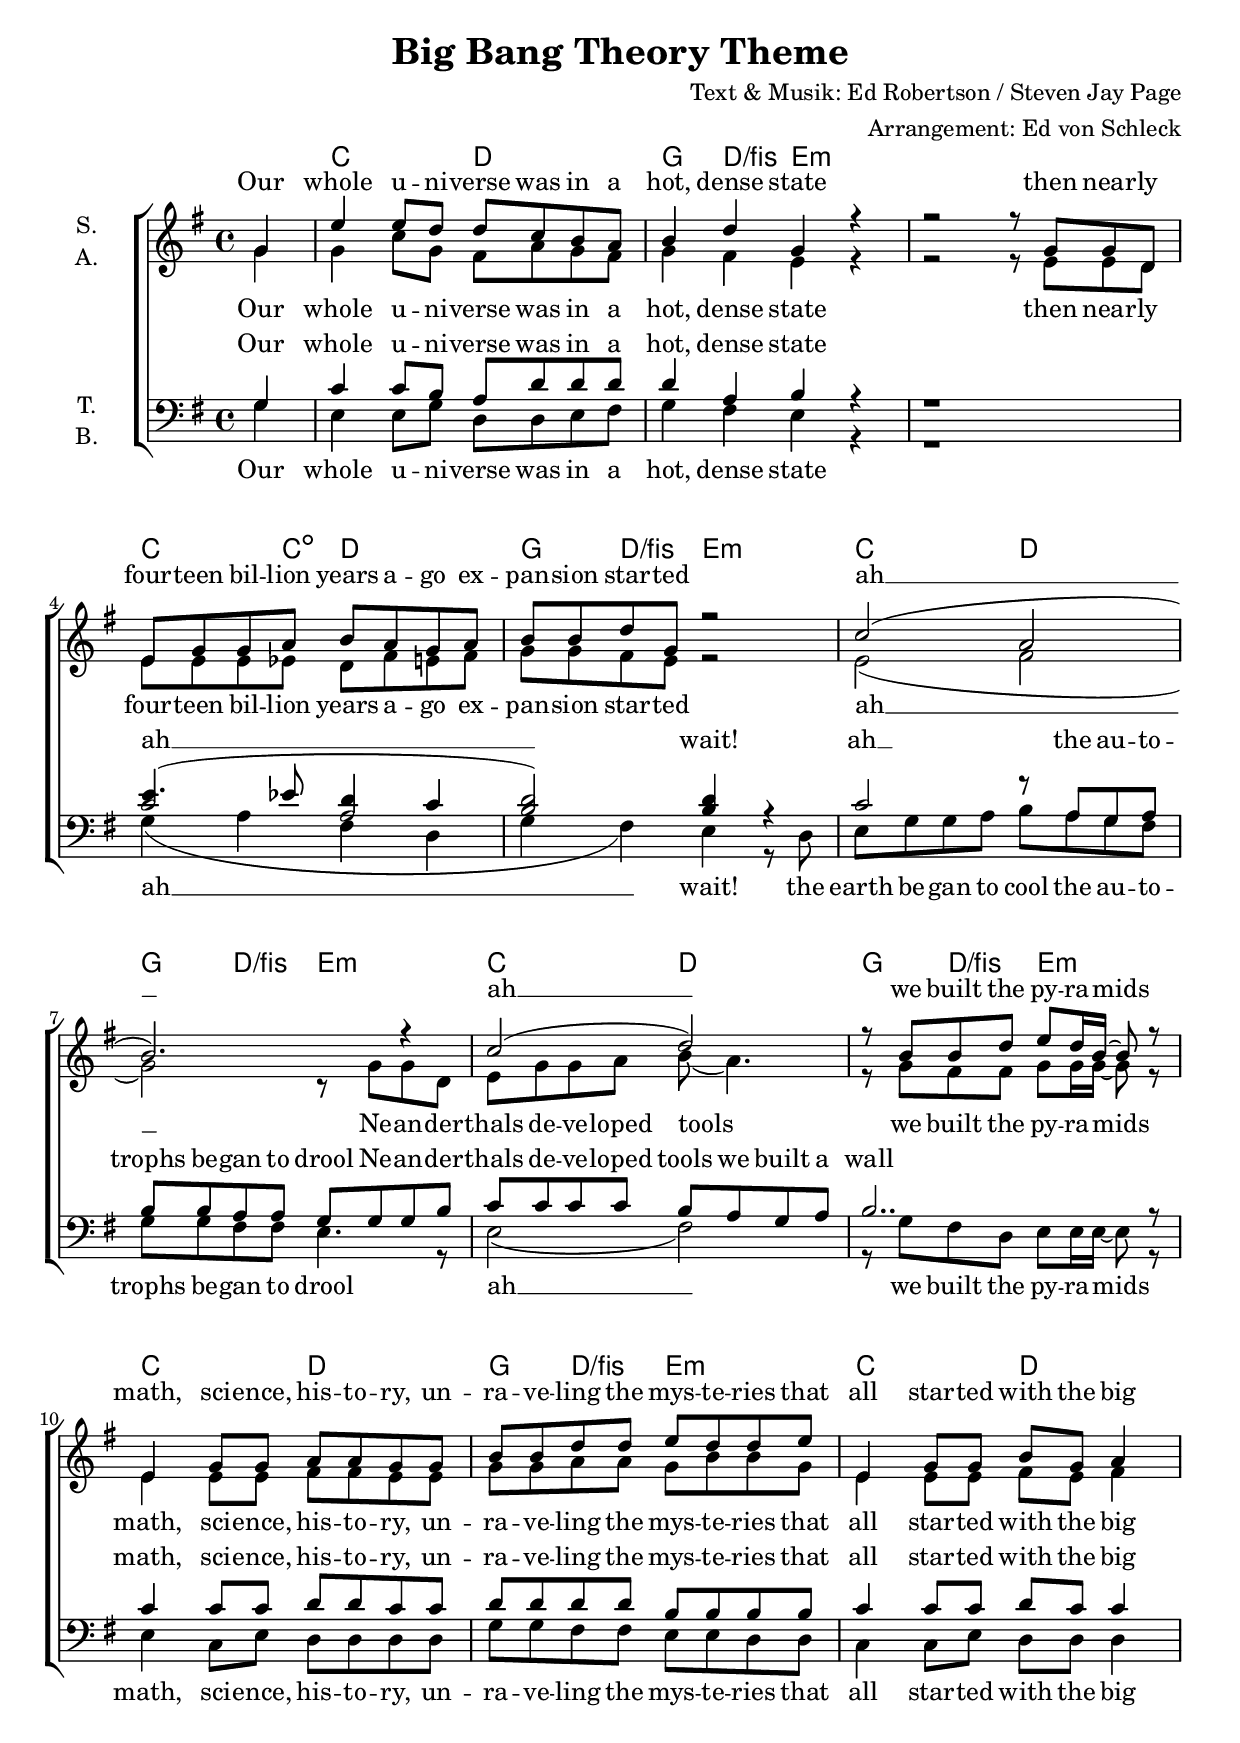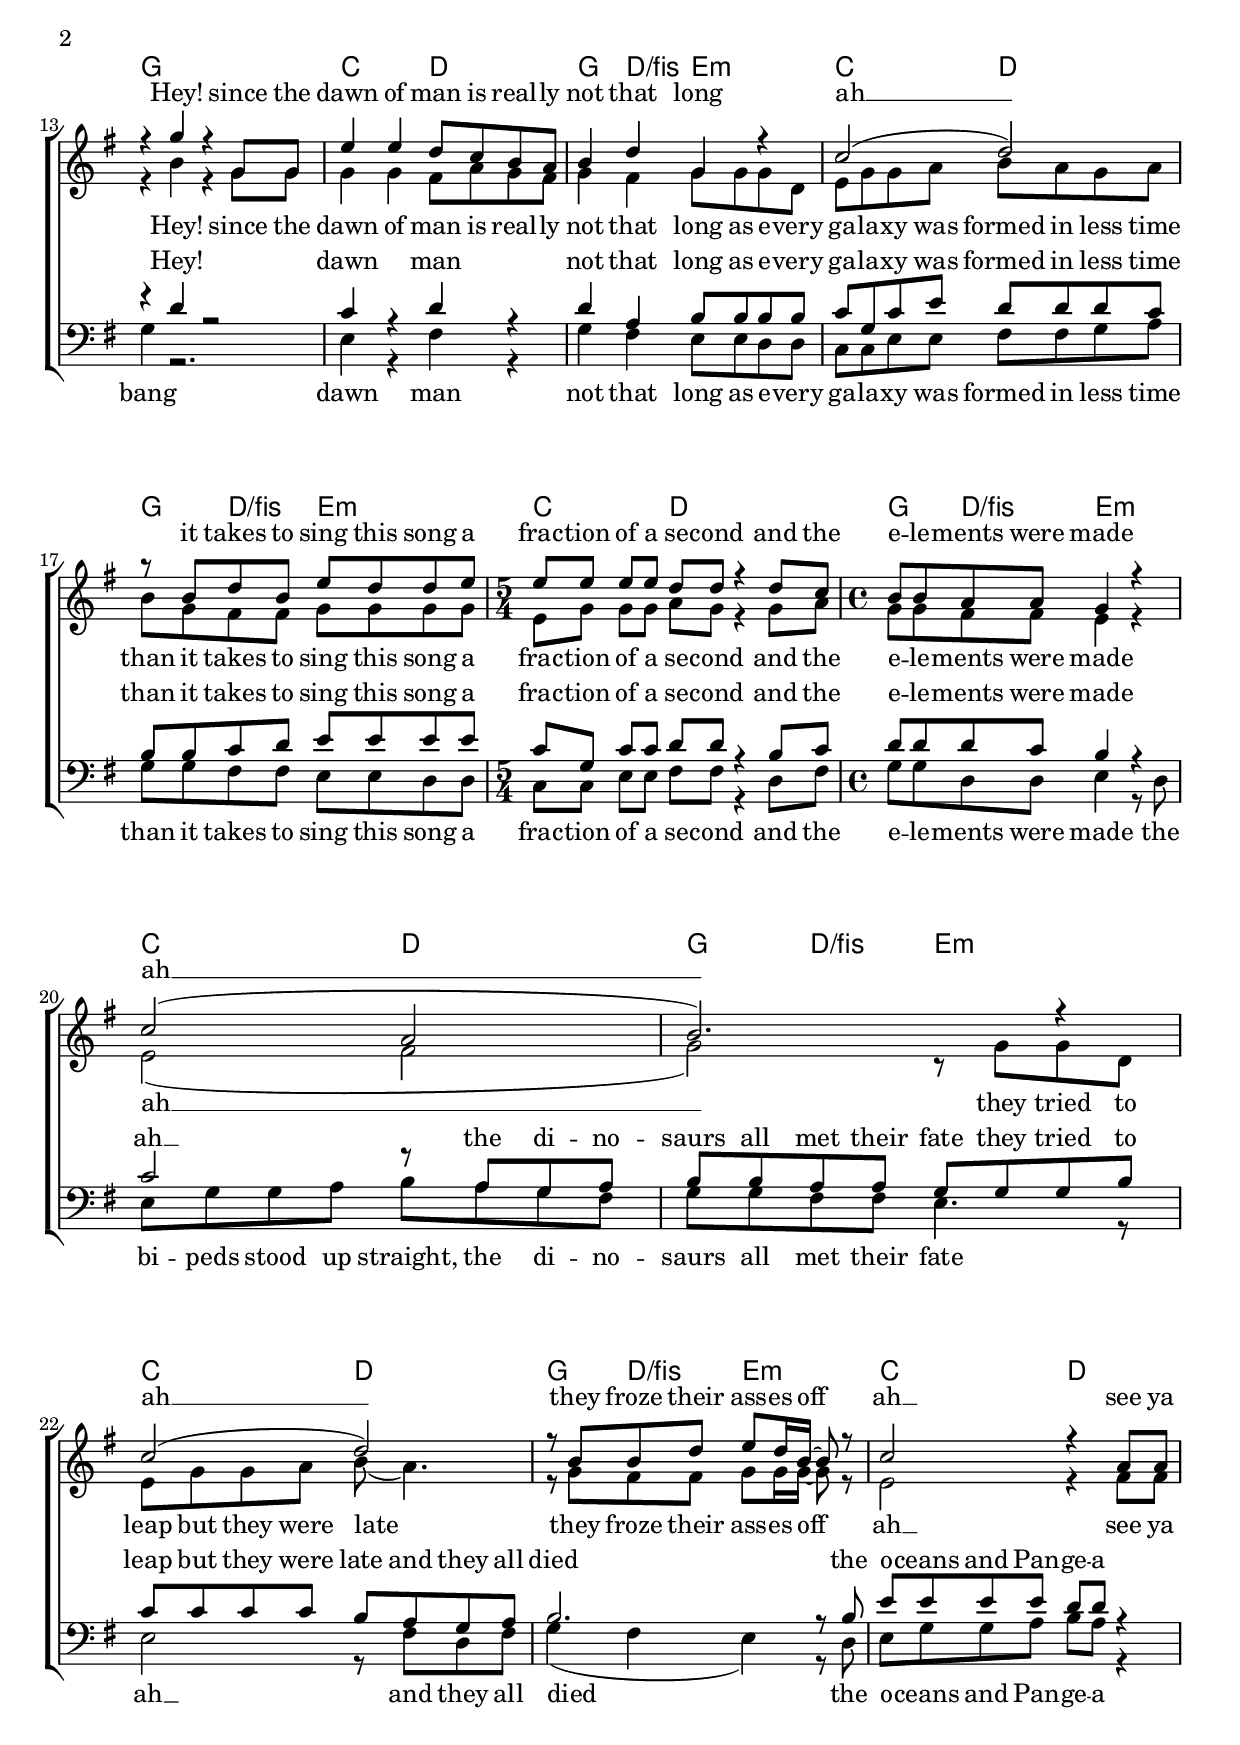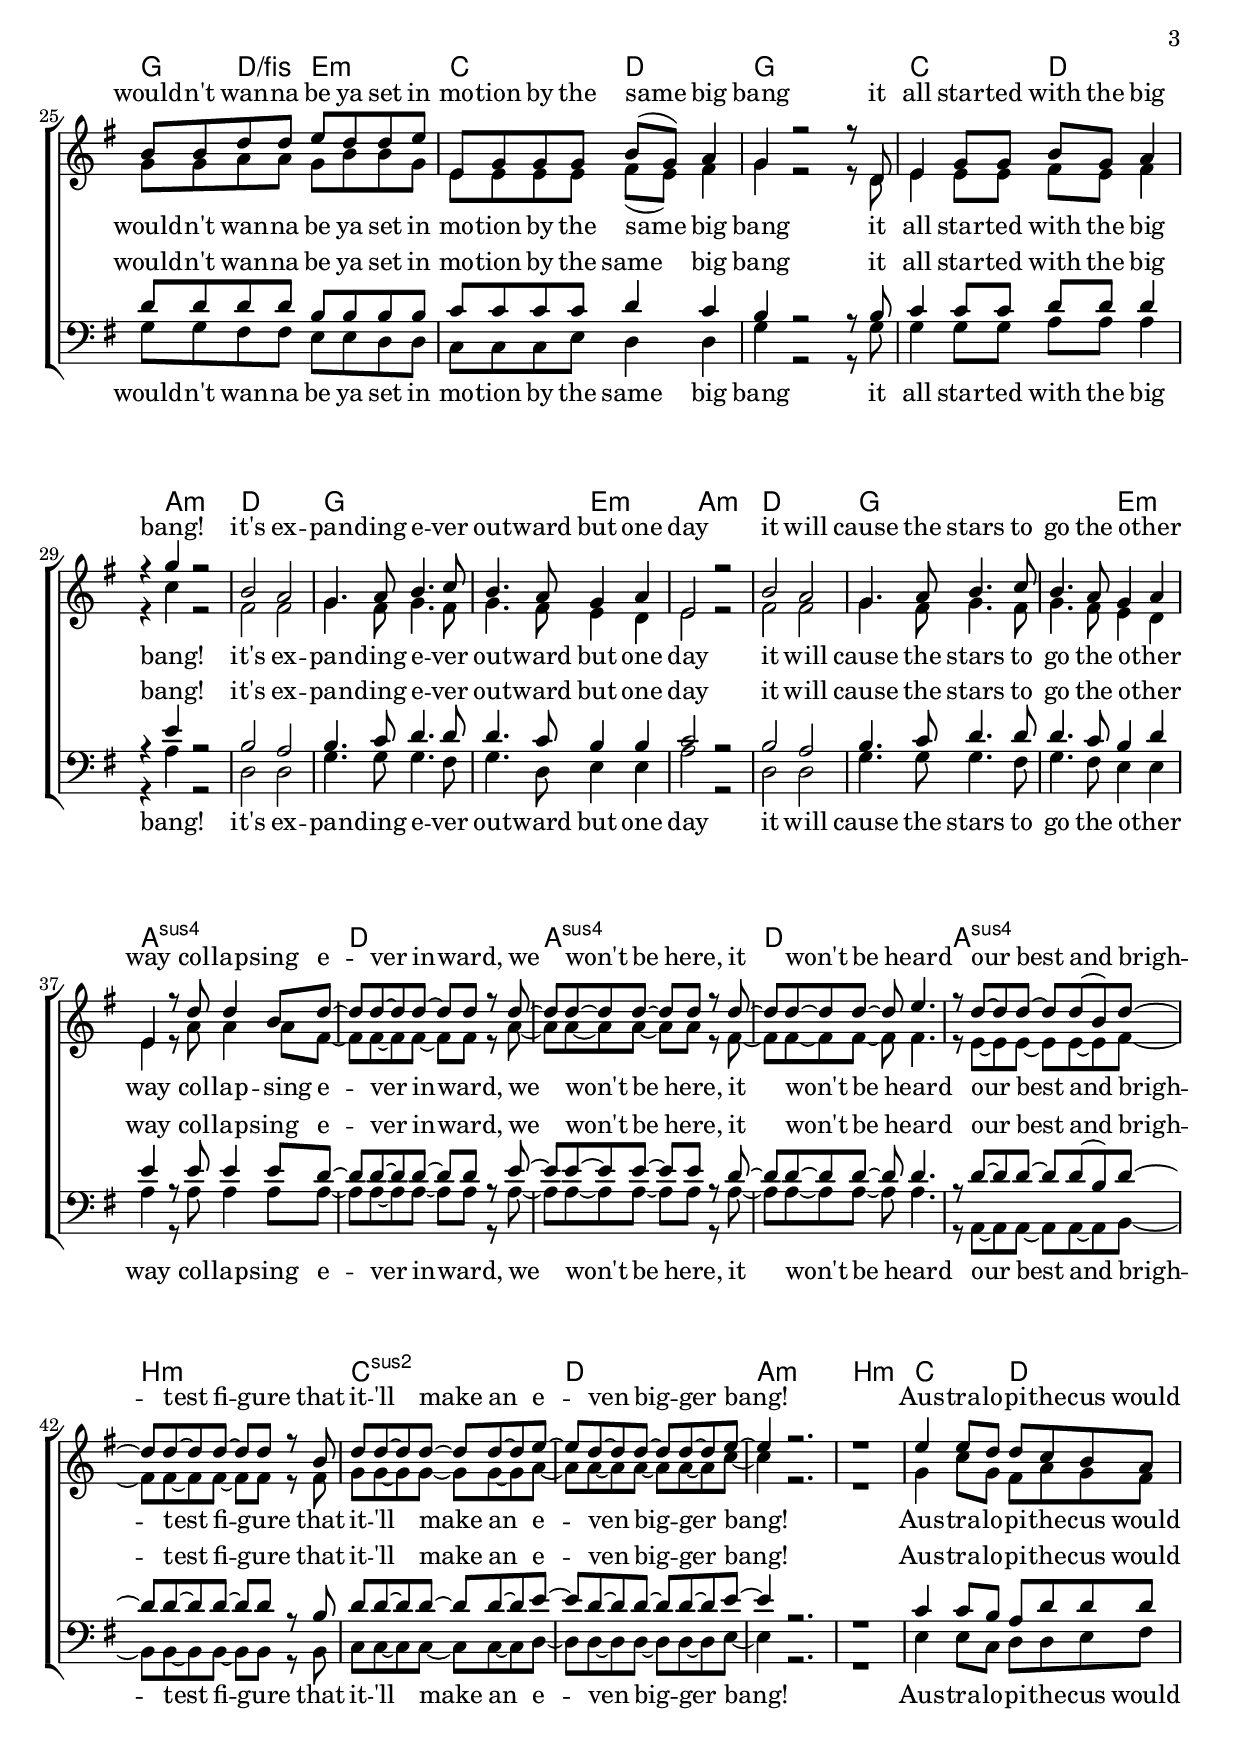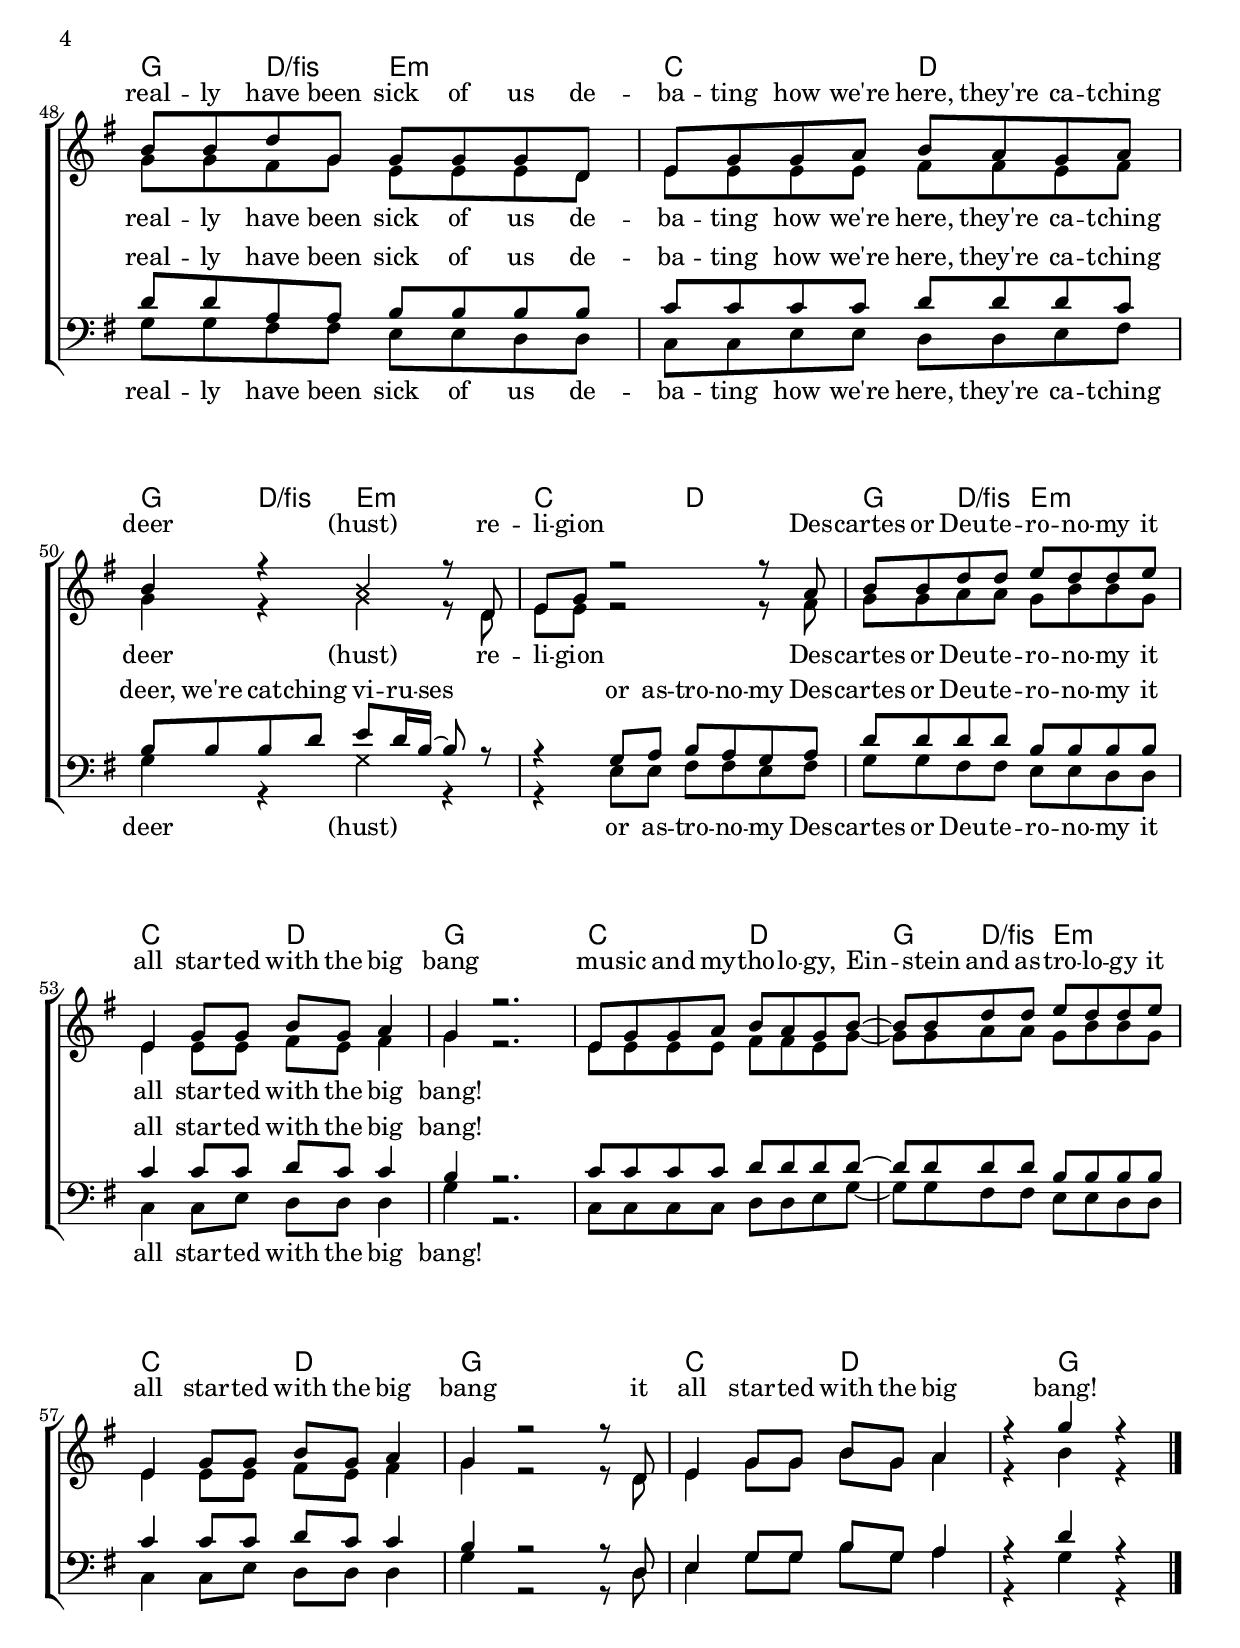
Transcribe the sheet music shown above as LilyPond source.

\version "2.19.81"

\header {
  title = "Big Bang Theory Theme"
  composer = "Text & Musik: Ed Robertson / Steven Jay Page"
  arranger = "Arrangement: Ed von Schleck"
}

\paper {
  #(set-paper-size "a4")
}

\layout {
  \context {
    \Voice
    \consists "Melody_engraver"
    \override Stem #'neutral-direction = #'()
  }
}

global = {
  \key g \major
  \time 4/4
  \partial 4
}

chordNames = \chordmode {
  \global
  \germanChords
  s4
  c2 d g4 d/fis e1.:m
  c4. c8:dim d2 g4 d/fis e2:m
  
  c2 d g4 d/fis e2:m
  c2 d g4 d/fis e2:m
  c2 d g4 d/fis e2:m
  c d g1
  
  
  c2 d g4 d/fis e2:m
  c2 d g4 d/fis e2:m
  \time 5/4 c2 d2. \time 4/4 g4 d/fis e2:m
  c2 d g4 d/fis e2:m
  c2 d g4 d/fis e2:m
  c2 d g4 d/fis e2:m
  c d g1
  c2 d
  
  s4 a2.:m d1 g1. e2:m
  s4 a2.:m d1 g1. e2:m
  a1:sus4 d a:sus4 d
  a:sus4 b:m c:sus2 d 
  
  a:m b:m
  c2 d g4 d/fis e2:m
  c2 d g4 d/fis e2:m
  c2 d g4 d/fis e2:m
  c d g1
  c2 d g4 d/fis e2:m
  c2 d g1
  c2 d s4 g2
  \bar "|."
}

soprano = \relative c'' {
  \global
  g4
  
  e'4 e8 d d c b a
  b4 d g,4 r
  r2 r8 g g d
  e g g a b a g a
  b b d g, r2
  
  c2( a
  b2.) r4
  c2( d)
  r8 b b d e d16 b16~ b8 r
  
  e,4 g8 g a a g g
  b b d d e d d e
  e,4 g8 g b g a4
  r4 g'4 r g,8 g
  
  
  e'4 e d8 c b a
  b4 d g,4 r
  c2( d)
  r8 b d b e d d e
  
  e e e e d d r4 d8 c
  b b a a g4 r
  c2( a
  b2.) r4
  
  c2( d)
  r8 b b d e d16 b~ b8 r
  c2 r4 a8 a
  b b d d e d d e
  
  e, g g g b( g) a4
  g4 r2 r8 d
  e4 g8 g b g a4
  r g' r2
  b,2 a
  
  g4. a8 b4. c8
  b4. a8 g4 a
  
  e2 r
  b'2 a
  g4. a8 b4. c8
  b4. a8 g4 a
  
  e4 r8 d'8 d4 b8 d~
  d d~ d d~ d d r d~
  d d~ d d~ d d r d~
  d d~ d d~ d e4.
  
  r8 d~ d d~ d d( b) d~
  d d~ d d~ d d r b
  d d~ d d~ d d~ d e~
  e d~ d d~ d d~ d e~
  
  e4 r2.
  r1
  
  e4 e8 d d c b a
  b b d g, g g g d
  e g g a b a g a
  b4 r \override NoteHead.style = #'cross b \revert NoteHead.style r8 d,
  
  e g r2 r8 a8
  b b d d e d d e
  e,4 g8 g b g a4
  g4 r2.
  
  e8 g g a b a g b~
  b b d d e d d e
  e,4 g8 g b g a4
  g4 r2 r8 d
  
  e4 g8 g b g a4
  r g'4 r4
}

alto = \relative c'' {
  \global
  g4
  g4 c8 g fis a g fis
  g4 fis e r
  r2 r8 e e d
  
  e e e es d fis e fis
  g g fis e r2
  
  e2( fis
  g2) r8 g g d
  e g g a b8( a4.)
  r8 g fis fis g g16 g~ g8 r
  
  e4 e8 e fis fis e e
  g g a a g b b g
  e4 e8 e fis e fis4
  r b r g8 g
  
  g4 g fis8 a g fis
  g4 fis g8 g g d
  e g g a b a g a
  b g fis fis g g g g
  
  e g g g a g r4 g8 a
  g g fis fis e4 r
  e2( fis
  g2) r8 g g d
  
  e g g a b8( a4.)
  r8 g fis fis g g16 g~ g8 r
  e2 r4 fis8 fis
  g g a a g b b g
  
  e e e e fis( e) fis4
  g r2 r8 d
  e4 e8 e fis e fis4
  r c' r2
  
  fis,2 fis
  g4. fis8 g4. fis8
  g4. fis8 e4 d
  e2 r
  
  fis2 fis
  g4. fis8 g4. fis8
  g4. fis8 e4 d
  
  e4 r8 a8 a4 a8 fis~
  fis fis~ fis fis~ fis fis r a~
  a a~ a a~ a a r fis~
  fis fis~ fis fis~ fis fis4.
  
  r8 e~ e e~ e e~ e fis~
  fis fis~ fis fis~ fis fis r fis
  g g~ g g~ g g~ g a~
  a a~ a a~ a a~ a c~
  
  c4 r2.
  r1
  g4 c8 g fis a g fis
  g g fis g e e e d
  e e e e fis fis e fis
  g4 r \override NoteHead.style = #'cross g \revert NoteHead.style r8 d
  
  e e r2 r8 fis8
  g g a a g b b g
  e4 e8 e fis e fis4
  g4 r2.
  
  e8e e e fis fis e g~
  g g a a g b b g
  e4 e8 e fis e fis4
  g4 r2 r8 d
  
  e4 g8 g b g a4
  r b4 r
}

tenor = \relative c' {
  \global
  g4
  c4 c8 b a d d d
  d4 a b r
  r1
  
  << {
    c2( a
    b) b4 
  } {
    e4.( es8 d4 c
    d2) d4
  } >> r4
  
  c2 r8 a g a
  b b a a g g g b 
  c c c c b a g a
  b2.. r8
  
  c4 c8 c d d c c
  d d d d b b b b
  c4 c8 c d c c4
  r d r2
  
  
  c4 r d r
  d a b8 b b b
  c g c e d d d c
  b b c d e e e e
  
  c g c c d d r4 b8 c
  d d d c b4 r
  c2 r8 a g a
  b b a a g g g b 
  
  c c c c b a g a
  b2. r8 b
  e8 e e e d d r4
  d8 d d d b b b b
  
  c c c c d4 c4
  b r2 r8 b
  c4 c8 c d d d4
  r e r2
  
  b2 a
  b4. c8 d4. d8
  d4. c8 b4 b
  c2 r
  
  b2 a
  b4. c8 d4. d8
  d4. c8 b4 d
  
  e4 r8 e8 e4 e8 d~
  d d~ d d~ d d r e~
  e e~ e e~ e e r d~
  d d~ d d~ d d4.
  
  r8 d~ d d~ d d( b) d~
  d d~ d d~ d d r b
  d d~ d d~ d d~ d e~
  e d~ d d~ d d~ d e~
  
  e4 r2.
  r1
  
  c4 c8 b a d d d
  d d a a b b b b
  c c c c d d d c
  b b b d e d16 b~ b8 r
  
  r4 g8 a b a g a
  d d d d b b b b
  c4 c8 c d8 c c4
  b4 r2.
  
  c8 c c c d d d d~
  d d d d b b b b
  c4 c8 c d8 c c4
  b4 r2 r8 d,
  e4 g8 g b g a4
  r d4 r 
}

bass = \relative c {
  \global
  g'4
  e4 e8 g d d e fis
  g4 fis e r
  r1
  
  g4( a fis d
  g4 fis) e r8 d
  e g g a b a g fis
  g g fis fis e4. r8
  
  e2( fis)
  r8 g fis d e e16 e~ e8 r
  e4 c8 e d d d d
  g g fis fis e e d d
  c4 c8 e d d d4
  g r2.
  
  
  e4 r fis r
  g fis e8 e d d 
  c c e e fis fis g a
  g g fis fis e e d d
  
  c c e e fis fis r4 d8 fis
  g8 g d d e4 r8 d8
  e g g a b a g fis
  g g fis fis e4. r8
  
  e2 r8 fis d fis
  g4( fis e4) r8 d
  e g g a b a r4
  
  g8 g fis fis e e d d
  c c c e d4 d
  g r2 r8 g
  g4 g8 g a a a4
  
  r a4 r2
  d,2 d
  g4. g8 g4. fis8
  g4. d8 e4 e
  
  a2 r
  d,2 d
  g4. g8 g4. fis8
  g4. fis8 e4 e
  
  a4 r8 a a4 a8 a~
  a a~ a a~ a a r a~
  a a~ a a~ a a r a~
  a a~ a a~ a a4.
  
  r8 a,~ a a~ a a~ a b~
  b b~ b b~ b b r b
  c c~ c c~ c c~ c d~
  d d~ d d~ d d~ d e~
  
  e4 r2.
  r1
  
  e4 e8 c d d e fis
  g g fis fis e e d d
  c c e e d d e fis
  g4 r \override NoteHead.style = #'cross g \revert NoteHead.style r
  
  r e8 e fis fis e fis
  g g fis fis e e d d
  c4 c8 e d d d4
  g r2.
  
  c,8 c c c d d e g~
  g g fis fis e e d d
  c4 c8 e d d d4
  g r2 r8 d
  e4 g8 g b g a4
  r g4 r 
}

sopranoVerse = \lyricmode {
  Our whole u -- ni -- verse was in a hot, dense state
  then near -- ly four -- teen bil -- lion years a -- go ex -- pan -- sion star -- ted
  ah __ ah __ we built the py -- ra -- mids
  
  math, sci -- ence, his -- to -- ry, un -- ra -- ve -- ling the mys -- te -- ries
  that all star -- ted with the big Hey!
  
  since the dawn of man is real -- ly not that long
  ah __ it takes to sing this song
  a frac -- tion of a se -- cond and the e -- le -- ments were made
  ah __ ah __ 
  they froze their ass -- es off
  ah __ see ya would -- n't wan -- na be ya
  set in mo -- tion by the same big bang
  it all star -- ted with the big bang!
  
  it's ex -- pan -- ding e -- ver out -- ward but one day
  it will cause the stars to go the o -- ther way
  col -- lap -- sing e -- ver in -- ward, we won't be here, it won't be heard
  our best and brigh -- test fi -- gure that it -- 'll make an e -- ven big -- ger bang!
  
  Aus -- tra -- lo -- pi -- the -- cus would real -- ly have been sick of us
  de -- ba -- ting how we're here, they're ca -- tching deer (hust)
  re -- li -- gion Des -- cartes or Deu -- te -- ro -- no -- my
  it all star -- ted with the big bang
  
  mu -- sic and my -- tho -- lo -- gy, Ein -- stein and as -- tro -- lo -- gy
  it all star -- ted with the big bang
  it all star -- ted with the big bang!
}

altoVerse = \lyricmode {
  Our whole u -- ni -- verse was in a hot, dense state
  then near -- ly four -- teen bil -- lion years a -- go ex -- pan -- sion star -- ted
  ah __
  Ne -- an -- der -- thals de -- ve -- loped tools
  we built the py -- ra -- mids
  
  math, sci -- ence, his -- to -- ry, un -- ra -- ve -- ling the mys -- te -- ries
  that all star -- ted with the big Hey!
  
  since the dawn of man is real -- ly not that long
  as e -- very ga -- la -- xy was formed in less time
  than it takes to sing this song
  
  a frac -- tion of a se -- cond and the e -- le -- ments were made
  ah __ they tried to leap but they were late
  they froze their ass -- es off
  ah __ see ya would -- n't wan -- na be ya
  set in mo -- tion by the same big bang
  it all star -- ted with the big bang!
  
  it's ex -- pan -- ding e -- ver out -- ward but one day
  it will cause the stars to go the o -- ther way
  col -- lap -- sing e -- ver in -- ward, we won't be here, it won't be heard
  our best and brigh -- test fi -- gure that it -- 'll make an e -- ven big -- ger bang!
  
  Aus -- tra -- lo -- pi -- the -- cus would real -- ly have been sick of us
  de -- ba -- ting how we're here, they're ca -- tching deer (hust)
  re -- li -- gion Des -- cartes or Deu -- te -- ro -- no -- my
  it all star -- ted with the big bang!
}

tenorVerse = \lyricmode {
  Our whole u -- ni -- verse was in a hot, dense state
  ah __ wait!
  ah __
  the au -- to -- trophs be -- gan to drool
  Ne -- an -- der -- thals de -- ve -- loped tools we built a wall
  
  math, sci -- ence, his -- to -- ry, un -- ra -- ve -- ling the mys -- te -- ries
  that all star -- ted with the big Hey!
  
  dawn man not that long
  as e -- very ga -- la -- xy was formed in less time
  than it takes to sing this song
  
  a frac -- tion of a se -- cond and the e -- le -- ments were made
  ah __ the di -- no -- saurs all met their fate
  they tried to leap but they were late
  and they all died
  the o -- ceans and Pan -- ge -- a
  would -- n't wan -- na be ya
  set in mo -- tion by the same big bang
  it all star -- ted with the big bang!

  it's ex -- pan -- ding e -- ver out -- ward but one day
  it will cause the stars to go the o -- ther way
  col -- lap -- sing e -- ver in -- ward, we won't be here, it won't be heard
  our best and brigh -- test fi -- gure that it -- 'll make an e -- ven big -- ger bang!
  
  Aus -- tra -- lo -- pi -- the -- cus would real -- ly have been sick of us
  de -- ba -- ting how we're here, they're ca -- tching deer,
  we're cat -- ching vi -- ru -- ses
  
  or as -- tro -- no -- my Des -- cartes or Deu -- te -- ro -- no -- my
  it all star -- ted with the big bang!
}

bassVerse = \lyricmode {
  Our whole u -- ni -- verse was in a hot, dense state
  ah __ wait!
  the earth be -- gan to cool
  the au -- to -- trophs be -- gan to drool
  ah __ we built the py -- ra -- mids
  
  math, sci -- ence, his -- to -- ry, un -- ra -- ve -- ling the mys -- te -- ries
  that all star -- ted with the big bang
  
  dawn man not that long
  as e -- very ga -- la -- xy was formed in less time
  than it takes to sing this song
  a frac -- tion of a se -- cond and the e -- le -- ments were made
  the bi -- peds stood up straight, the di -- no -- saurs all met their fate
  ah __ and they all died
  the o -- ceans and Pan -- ge -- a
  would -- n't wan -- na be ya
  set in mo -- tion by the same big bang
  it all star -- ted with the big bang!
  
  it's ex -- pan -- ding e -- ver out -- ward but one day
  it will cause the stars to go the o -- ther way
  col -- lap -- sing e -- ver in -- ward, we won't be here, it won't be heard
  our best and brigh -- test fi -- gure that it -- 'll make an e -- ven big -- ger bang!
  
  Aus -- tra -- lo -- pi -- the -- cus would real -- ly have been sick of us
  de -- ba -- ting how we're here, they're ca -- tching deer (hust)
  or as -- tro -- no -- my Des -- cartes or Deu -- te -- ro -- no -- my
  it all star -- ted with the big bang!
}

chordsPart = \new ChordNames \chordNames

choirPart = \new ChoirStaff <<
  \new Staff = "sa" \with {
    instrumentName = \markup \center-column { "S." "A." }
  } <<
    \new Voice = "soprano" { \voiceOne \soprano }
    \new Voice = "alto" { \voiceTwo \alto }
  >>
  \new Lyrics \with {
    alignAboveContext = "sa"
    \override VerticalAxisGroup #'staff-affinity = #DOWN
  } \lyricsto "soprano" \sopranoVerse
  \new Lyrics \lyricsto "alto" \altoVerse
  \new Staff = "tb" \with {
    instrumentName = \markup \center-column { "T." "B." }
  } <<
    \clef bass
    \new Voice = "tenor" { \voiceOne \tenor }
    \new Voice = "bass" { \voiceTwo \bass }
  >>
  \new Lyrics \with {
    alignAboveContext = "tb"
    \override VerticalAxisGroup #'staff-affinity = #DOWN
  } \lyricsto "tenor" \tenorVerse
  \new Lyrics \lyricsto "bass" \bassVerse
>>

\score {
  <<
    \chordsPart
    \choirPart
  >>
  \layout { }
  \midi {
    \tempo 4=100
  }
}
